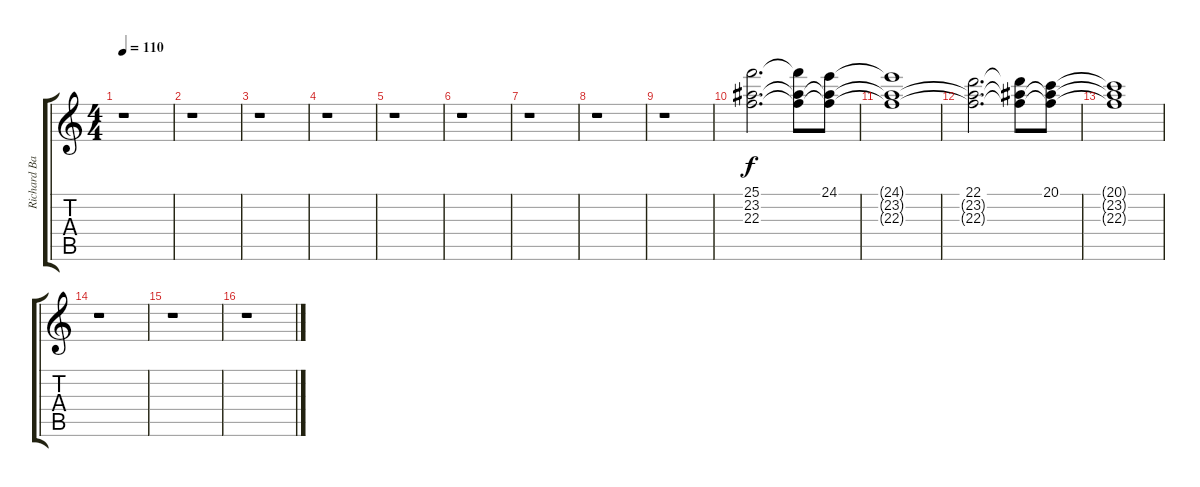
\track ("Richard Barbieri - Keyboard 1" "Richard Ba") {instrument pad2warm}
\staff {score tabs}
\tuning (E4 B3 G3 D3 A2 E2) {hide}
\ts (4 4)
\tempo 110
\clef g2
\ks c
r.1{dy f} |
r.1 |
r.1 |
r.1 |
r.1 |
r.1 |
r.1 |
r.1 |
r.1 |
(25.1 23.2 22.3).2{d} (25.1{t} 23.2{t} 22.3{t}).8 (24.1 23.2{t} 22.3{t}).8 |
(24.1{t} 23.2{t} 22.3{t}).1 |
(22.1 23.2{t} 22.3{t}).2{d} (22.1{t} 23.2{t} 22.3{t}).8 (20.1 23.2{t} 22.3{t}).8 |
(20.1{t} 23.2{t} 22.3{t}).1 |
r.1 |
r.1 |
r.1
